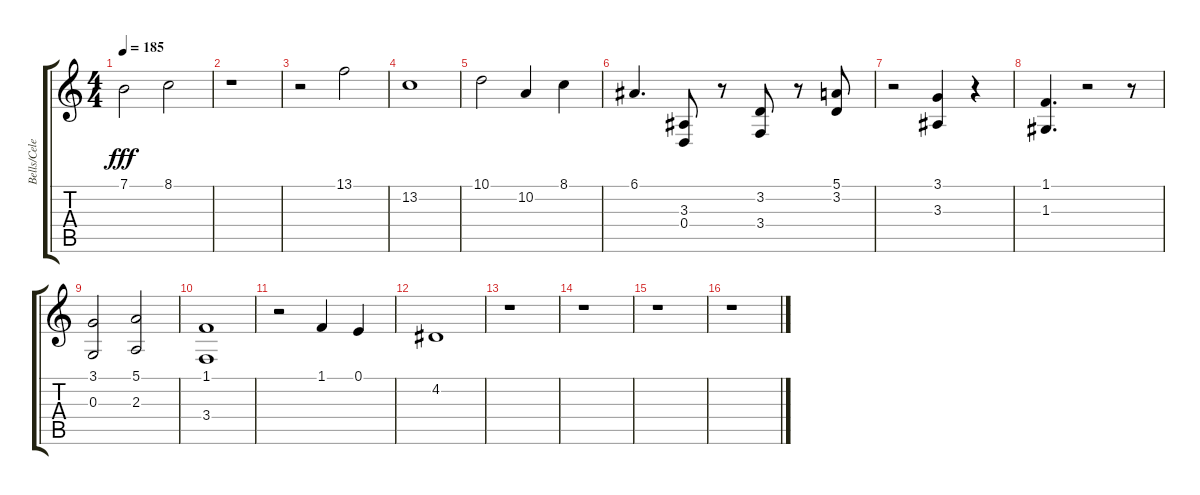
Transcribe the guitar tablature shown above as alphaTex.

\track ("Bells/Celeste (Synth I)" "Bells/Cele") {instrument celesta}
\staff {score tabs}
\tuning (E4 B3 G3 D3 A2 E2) {hide}
\ts (4 4)
\tempo 185
\clef g2
\ks c
7.1.2{dy fff} 8.1.2 |
r.1 |
r.2 13.1.2 |
13.2.1 |
10.1.2 10.2.4 8.1.4 |
6.1.4{d} (3.3 0.4).8 r.8 (3.2 3.4).8 r.8 (5.1 3.2).8 |
r.2 (3.1 3.3).4 r.4 |
(1.1 1.3).4{d} r.2 r.8 |
(3.1 0.3).2 (5.1 2.3).2 |
(1.1 3.4).1 |
r.2 1.1.4 0.1.4 |
4.2.1 |
r.1 |
r.1 |
r.1 |
r.1
